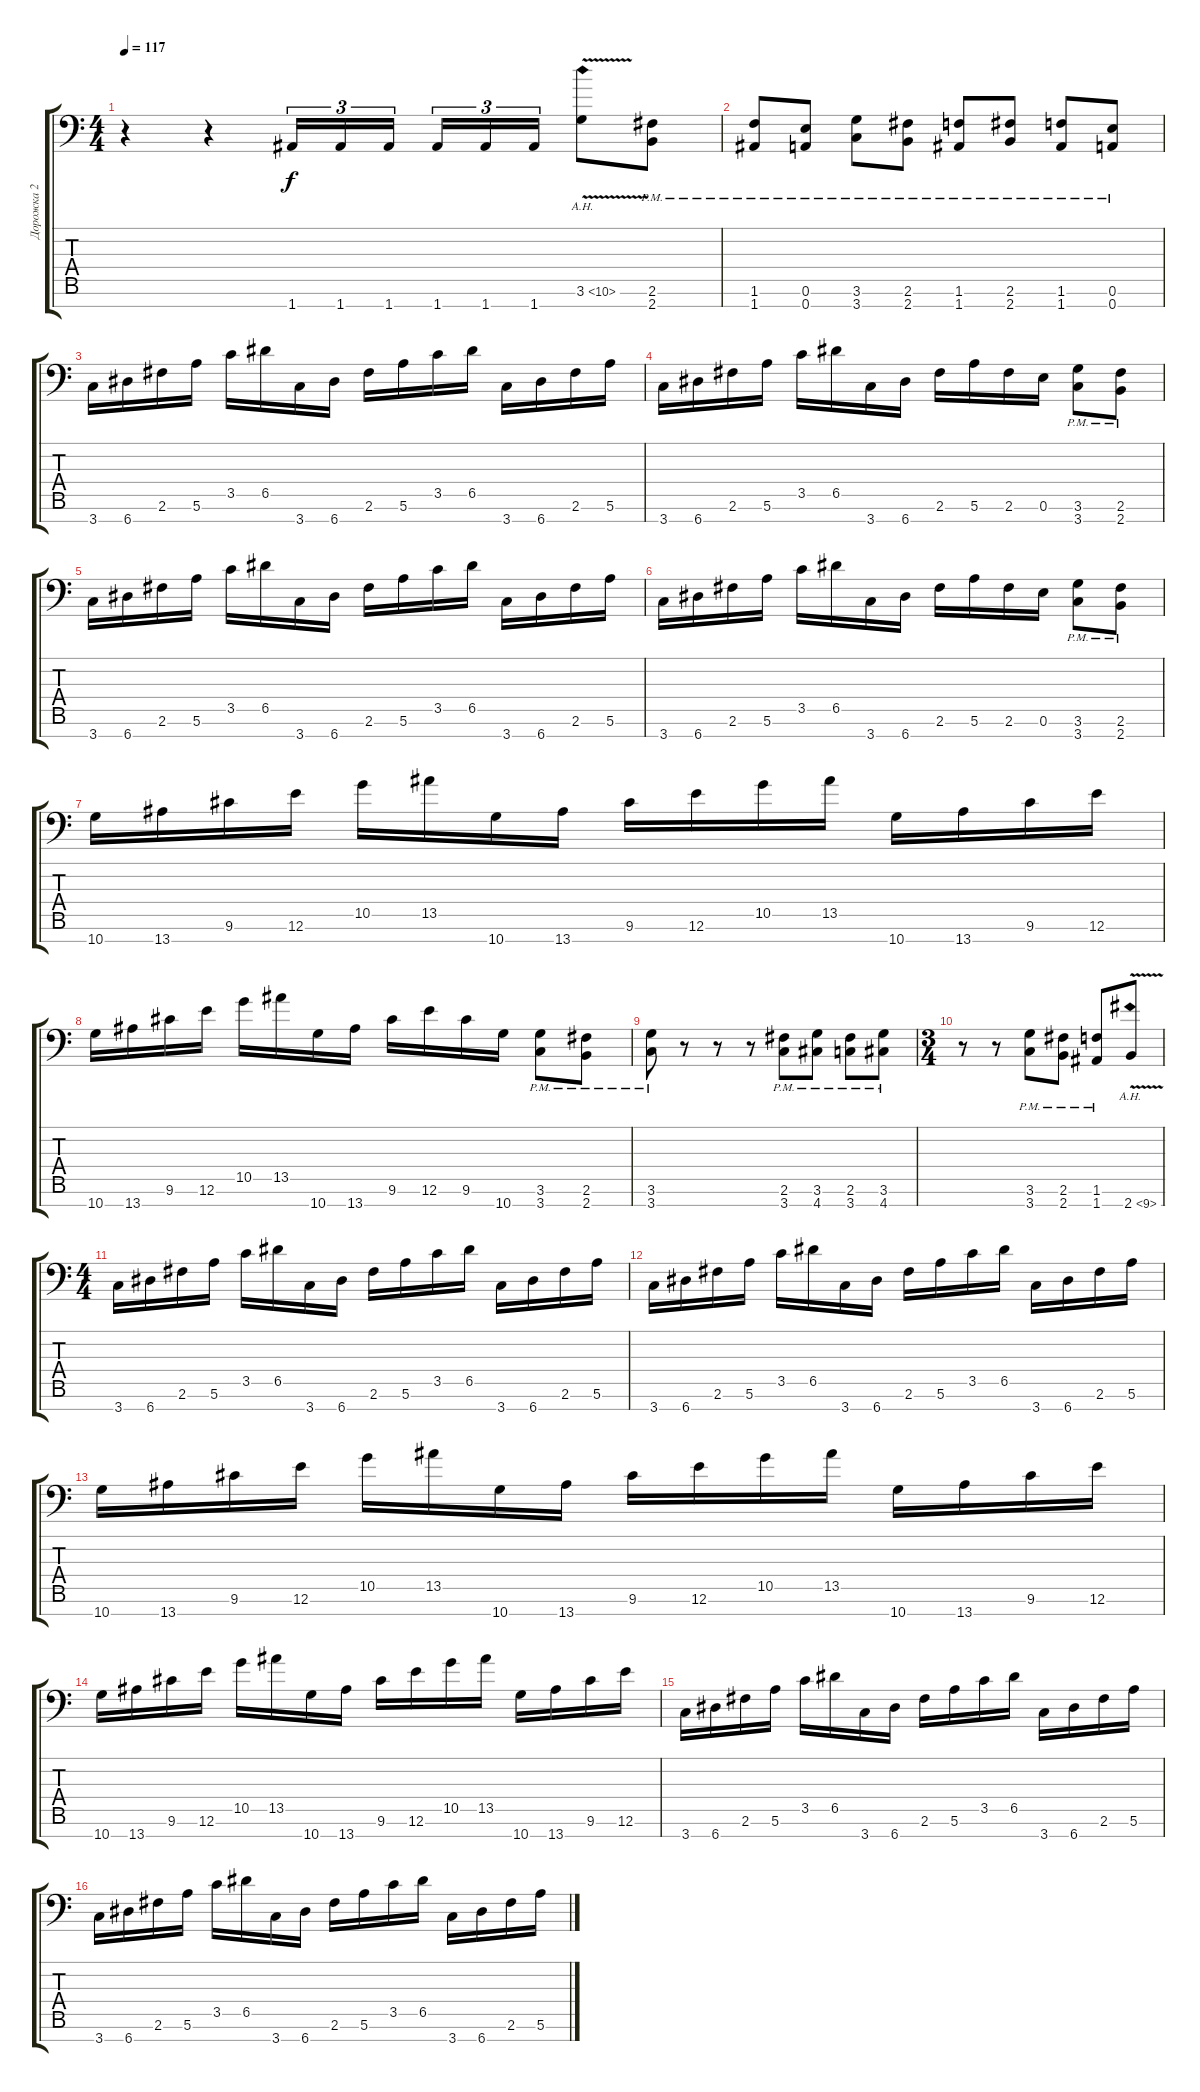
\track ("Дорожка 2" "Дорожка 2") {instrument distortionguitar}
\staff {score tabs}
\tuning (E4 B3 G3 D3 A2 E2 A1) {hide}
\ts (4 4)
\tempo 117
\clef f4
\ks c
r.4{dy f instrument distortionguitar} r.4 1.7.16{tu (3 2)} 1.7.16{tu (3 2)} 1.7.16{tu (3 2)} 1.7.16{tu (3 2)} 1.7.16{tu (3 2)} 1.7.16{tu (3 2)} 3.6{ah 7 v}.8 (2.6{pm} 2.7).8 |
(1.6{pm} 1.7).8 (0.6{pm} 0.7).8 (3.6{pm} 3.7).8 (2.6{pm} 2.7).8 (1.6{pm} 1.7).8 (2.6{pm} 2.7).8 (1.6{pm} 1.7).8 (0.6{pm} 0.7).8 |
3.7.16 6.7.16 2.6.16 5.6.16 3.5.16 6.5.16 3.7.16 6.7.16 2.6.16 5.6.16 3.5.16 6.5.16 3.7.16 6.7.16 2.6.16 5.6.16 |
3.7.16 6.7.16 2.6.16 5.6.16 3.5.16 6.5.16 3.7.16 6.7.16 2.6.16 5.6.16 2.6.16 0.6.16 (3.6{pm} 3.7).8 (2.6{pm} 2.7).8 |
3.7.16 6.7.16 2.6.16 5.6.16 3.5.16 6.5.16 3.7.16 6.7.16 2.6.16 5.6.16 3.5.16 6.5.16 3.7.16 6.7.16 2.6.16 5.6.16 |
3.7.16 6.7.16 2.6.16 5.6.16 3.5.16 6.5.16 3.7.16 6.7.16 2.6.16 5.6.16 2.6.16 0.6.16 (3.6{pm} 3.7).8 (2.6{pm} 2.7).8 |
10.7.16 13.7.16 9.6.16 12.6.16 10.5.16 13.5.16 10.7.16 13.7.16 9.6.16 12.6.16 10.5.16 13.5.16 10.7.16 13.7.16 9.6.16 12.6.16 |
10.7.16 13.7.16 9.6.16 12.6.16 10.5.16 13.5.16 10.7.16 13.7.16 9.6.16 12.6.16 9.6.16 10.7.16 (3.6{pm} 3.7).8 (2.6{pm} 2.7).8 |
(3.6{pm} 3.7).8 r.8 r.8 r.8 (2.6{pm} 3.7).8 (3.6{pm} 4.7).8 (2.6{pm} 3.7).8 (3.6{pm} 4.7).8 |
\ts (3 4)
r.8 r.8 (3.6{pm} 3.7).8 (2.6{pm} 2.7).8 (1.6{pm} 1.7).8 2.7{ah 7 v}.8 |
\ts (4 4)
3.7.16 6.7.16 2.6.16 5.6.16 3.5.16 6.5.16 3.7.16 6.7.16 2.6.16 5.6.16 3.5.16 6.5.16 3.7.16 6.7.16 2.6.16 5.6.16 |
3.7.16 6.7.16 2.6.16 5.6.16 3.5.16 6.5.16 3.7.16 6.7.16 2.6.16 5.6.16 3.5.16 6.5.16 3.7.16 6.7.16 2.6.16 5.6.16 |
10.7.16 13.7.16 9.6.16 12.6.16 10.5.16 13.5.16 10.7.16 13.7.16 9.6.16 12.6.16 10.5.16 13.5.16 10.7.16 13.7.16 9.6.16 12.6.16 |
10.7.16 13.7.16 9.6.16 12.6.16 10.5.16 13.5.16 10.7.16 13.7.16 9.6.16 12.6.16 10.5.16 13.5.16 10.7.16 13.7.16 9.6.16 12.6.16 |
3.7.16 6.7.16 2.6.16 5.6.16 3.5.16 6.5.16 3.7.16 6.7.16 2.6.16 5.6.16 3.5.16 6.5.16 3.7.16 6.7.16 2.6.16 5.6.16 |
3.7.16 6.7.16 2.6.16 5.6.16 3.5.16 6.5.16 3.7.16 6.7.16 2.6.16 5.6.16 3.5.16 6.5.16 3.7.16 6.7.16 2.6.16 5.6.16
